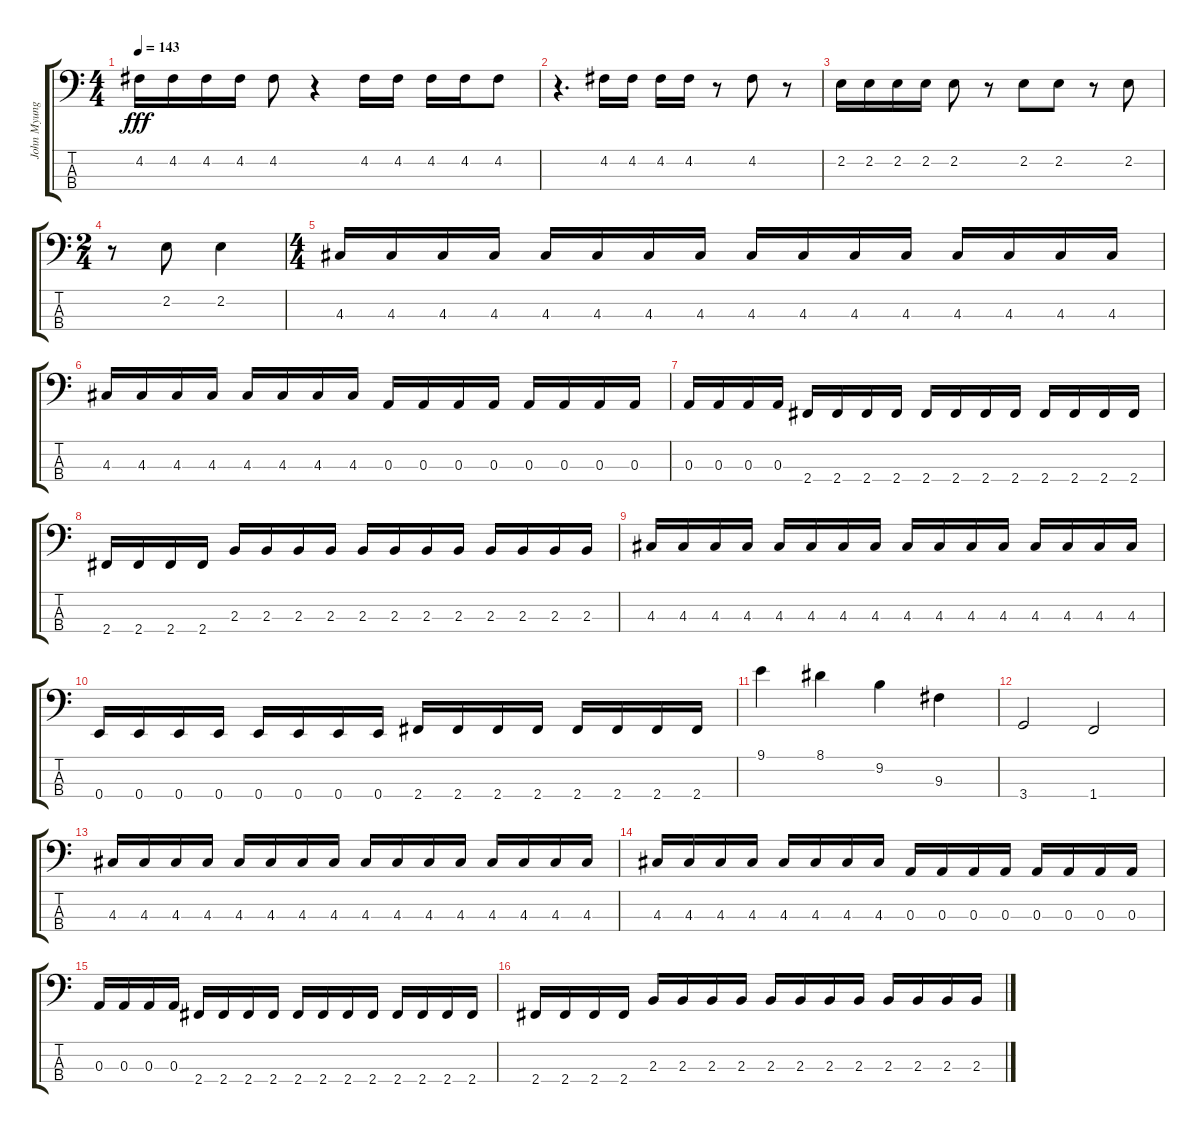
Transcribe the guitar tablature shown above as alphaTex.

\track ("John Myung (Bass)" "John Myung") {instrument electricbassfinger}
\staff {score tabs}
\tuning (G2 D2 A1 E1) {hide}
\ts (4 4)
\tempo 143
\clef f4
\ks c
4.2.16{dy fff} 4.2.16 4.2.16 4.2.16 4.2.8 r.4 4.2.16 4.2.16 4.2.16 4.2.16 4.2.8 |
r.4{d} 4.2.16 4.2.16 4.2.16 4.2.16 r.8 4.2.8 r.8 |
2.2.16 2.2.16 2.2.16 2.2.16 2.2.8 r.8 2.2.8 2.2.8 r.8 2.2.8 |
\ts (2 4)
r.8 2.2.8 2.2.4 |
\ts (4 4)
4.3.16 4.3.16 4.3.16 4.3.16 4.3.16 4.3.16 4.3.16 4.3.16 4.3.16 4.3.16 4.3.16 4.3.16 4.3.16 4.3.16 4.3.16 4.3.16 |
4.3.16 4.3.16 4.3.16 4.3.16 4.3.16 4.3.16 4.3.16 4.3.16 0.3.16 0.3.16 0.3.16 0.3.16 0.3.16 0.3.16 0.3.16 0.3.16 |
0.3.16 0.3.16 0.3.16 0.3.16 2.4.16 2.4.16 2.4.16 2.4.16 2.4.16 2.4.16 2.4.16 2.4.16 2.4.16 2.4.16 2.4.16 2.4.16 |
2.4.16 2.4.16 2.4.16 2.4.16 2.3.16 2.3.16 2.3.16 2.3.16 2.3.16 2.3.16 2.3.16 2.3.16 2.3.16 2.3.16 2.3.16 2.3.16 |
4.3.16 4.3.16 4.3.16 4.3.16 4.3.16 4.3.16 4.3.16 4.3.16 4.3.16 4.3.16 4.3.16 4.3.16 4.3.16 4.3.16 4.3.16 4.3.16 |
0.4.16 0.4.16 0.4.16 0.4.16 0.4.16 0.4.16 0.4.16 0.4.16 2.4.16 2.4.16 2.4.16 2.4.16 2.4.16 2.4.16 2.4.16 2.4.16 |
9.1.4 8.1.4 9.2.4 9.3.4 |
3.4.2 1.4.2 |
4.3.16 4.3.16 4.3.16 4.3.16 4.3.16 4.3.16 4.3.16 4.3.16 4.3.16 4.3.16 4.3.16 4.3.16 4.3.16 4.3.16 4.3.16 4.3.16 |
4.3.16 4.3.16 4.3.16 4.3.16 4.3.16 4.3.16 4.3.16 4.3.16 0.3.16 0.3.16 0.3.16 0.3.16 0.3.16 0.3.16 0.3.16 0.3.16 |
0.3.16 0.3.16 0.3.16 0.3.16 2.4.16 2.4.16 2.4.16 2.4.16 2.4.16 2.4.16 2.4.16 2.4.16 2.4.16 2.4.16 2.4.16 2.4.16 |
2.4.16 2.4.16 2.4.16 2.4.16 2.3.16 2.3.16 2.3.16 2.3.16 2.3.16 2.3.16 2.3.16 2.3.16 2.3.16 2.3.16 2.3.16 2.3.16
